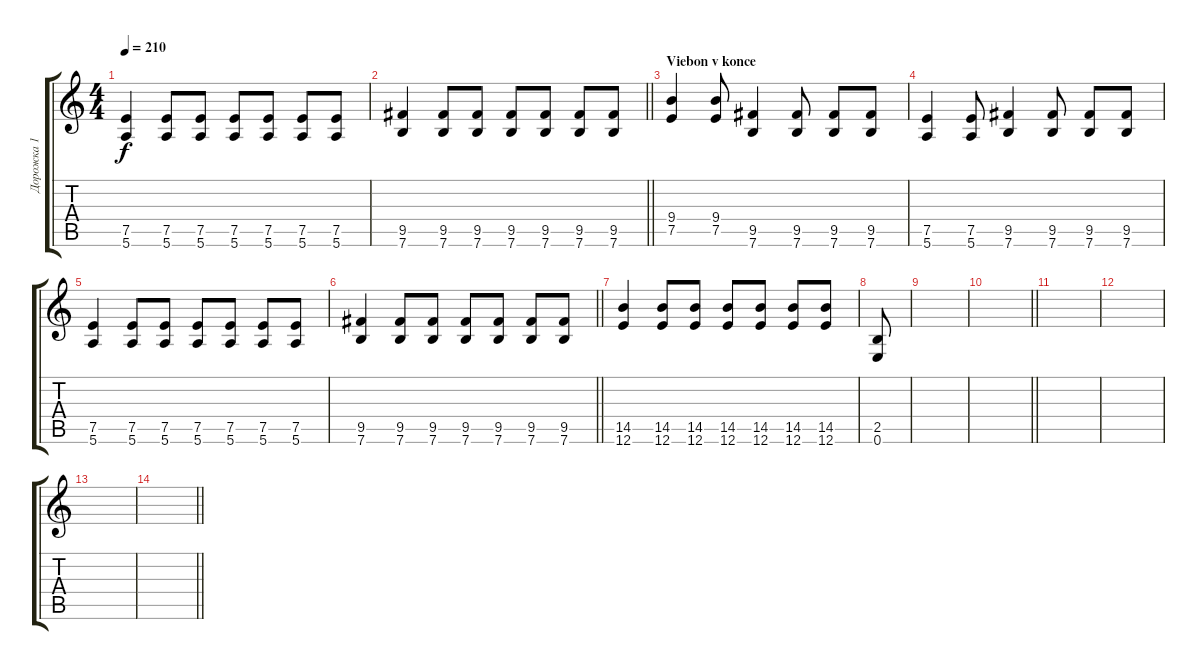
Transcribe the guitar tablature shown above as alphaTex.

\track ("Дорожка 1" "Дорожка 1") {instrument overdrivenguitar}
\staff {score tabs}
\tuning (E4 B3 G3 D3 A2 E2) {hide}
\ts (4 4)
\tempo 210
\clef g2
\ks c
(7.5 5.6).4{dy f} (7.5 5.6).8 (7.5 5.6).8 (7.5 5.6).8 (7.5 5.6).8 (7.5 5.6).8 (7.5 5.6).8 |
\barLineRight lightlight
(9.5 7.6).4 (9.5 7.6).8 (9.5 7.6).8 (9.5 7.6).8 (9.5 7.6).8 (9.5 7.6).8 (9.5 7.6).8 |
\section ("" "Viebon v konce")
(9.4 7.5).4 (9.4 7.5).8 (9.5 7.6).4 (9.5 7.6).8 (9.5 7.6).8 (9.5 7.6).8 |
(7.5 5.6).4 (7.5 5.6).8 (9.5 7.6).4 (9.5 7.6).8 (9.5 7.6).8 (9.5 7.6).8 |
(7.5 5.6).4 (7.5 5.6).8 (7.5 5.6).8 (7.5 5.6).8 (7.5 5.6).8 (7.5 5.6).8 (7.5 5.6).8 |
\barLineRight lightlight
(9.5 7.6).4 (9.5 7.6).8 (9.5 7.6).8 (9.5 7.6).8 (9.5 7.6).8 (9.5 7.6).8 (9.5 7.6).8 |
(14.5 12.6).4 (14.5 12.6).8 (14.5 12.6).8 (14.5 12.6).8 (14.5 12.6).8 (14.5 12.6).8 (14.5 12.6).8 |
(2.5 0.6).8 |
|
\barLineRight lightlight
|
|
|
|
\barLineRight lightlight
